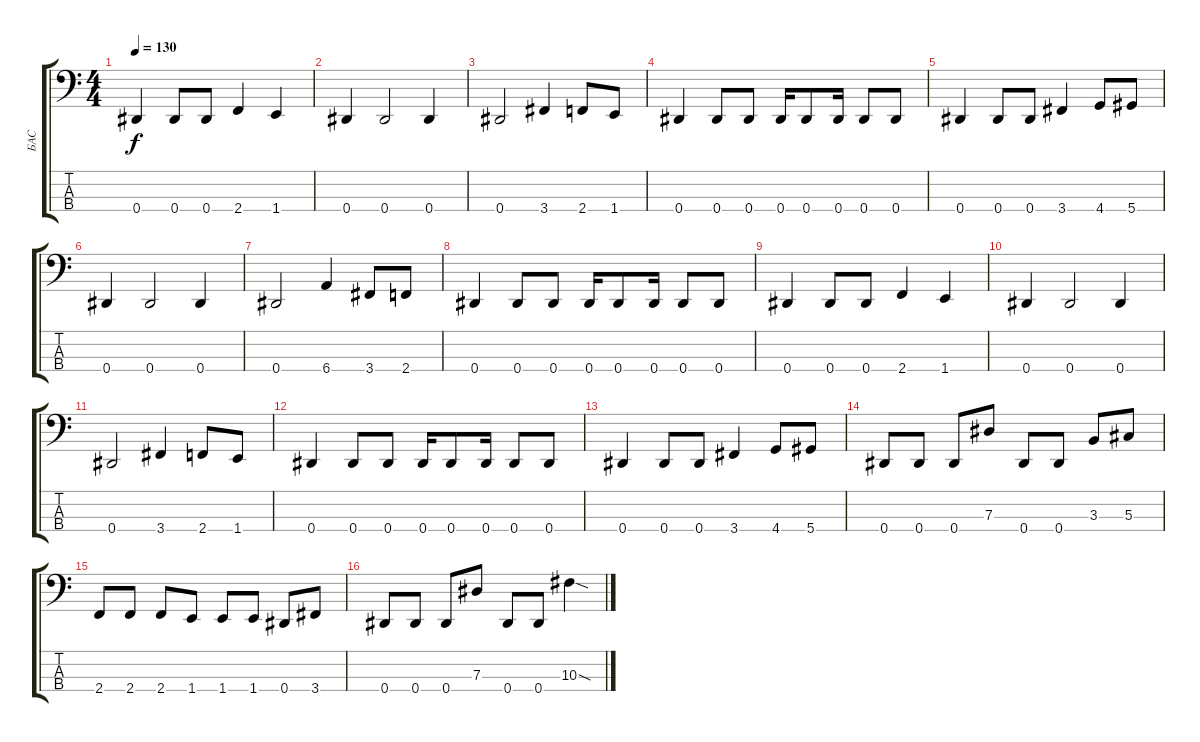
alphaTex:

\track ("БАС" "БАС") {instrument electricbassfinger}
\staff {score tabs}
\tuning (Gb2 Db2 Ab1 Eb1) {hide}
\ts (4 4)
\tempo 130
\clef f4
\ks c
0.4.4{dy f} 0.4.8 0.4.8 2.4.4 1.4.4 |
0.4.4 0.4.2 0.4.4 |
0.4.2 3.4.4 2.4.8 1.4.8 |
0.4.4 0.4.8 0.4.8 0.4.16 0.4.8 0.4.16 0.4.8 0.4.8 |
0.4.4 0.4.8 0.4.8 3.4.4 4.4.8 5.4.8 |
0.4.4 0.4.2 0.4.4 |
0.4.2 6.4.4 3.4.8 2.4.8 |
0.4.4 0.4.8 0.4.8 0.4.16 0.4.8 0.4.16 0.4.8 0.4.8 |
0.4.4 0.4.8 0.4.8 2.4.4 1.4.4 |
0.4.4 0.4.2 0.4.4 |
0.4.2 3.4.4 2.4.8 1.4.8 |
0.4.4 0.4.8 0.4.8 0.4.16 0.4.8 0.4.16 0.4.8 0.4.8 |
0.4.4 0.4.8 0.4.8 3.4.4 4.4.8 5.4.8 |
0.4.8 0.4.8 0.4.8 7.3.8 0.4.8 0.4.8 3.3.8 5.3.8 |
2.4.8 2.4.8 2.4.8 1.4.8 1.4.8 1.4.8 0.4.8 3.4.8 |
0.4.8 0.4.8 0.4.8 7.3.8 0.4.8 0.4.8 10.3{sod}.4
